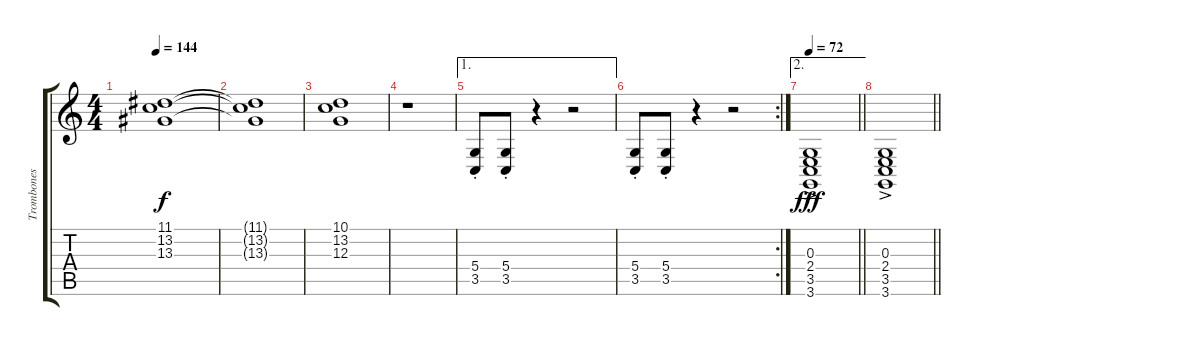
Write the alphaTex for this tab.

\track ("Trombones" "Trombones") {instrument brasssection}
\staff {score tabs}
\tuning (E4 B3 G3 D3 A2 E2) {hide}
\ts (4 4)
\tempo 144
\clef g2
\ks c
(11.1 13.2 13.3).1{dy f} |
(11.1{t} 13.2{t} 13.3{t}).1 |
(10.1 13.2 12.3).1 |
r.1 |
\ae 1
(5.4{st} 3.5{st}).8 (5.4{st} 3.5{st}).8 r.4 r.2 |
\rc 2
(5.4{st} 3.5{st}).8 (5.4{st} 3.5{st}).8 r.4 r.2 |
\ae 2
\tempo 72
\barLineRight lightlight
(0.3{ac} 2.4{ac} 3.5{ac} 3.6{ac}).1{dy fff} |
\barLineRight lightlight
(0.3{ac} 2.4{ac} 3.5{ac} 3.6{ac}).1
